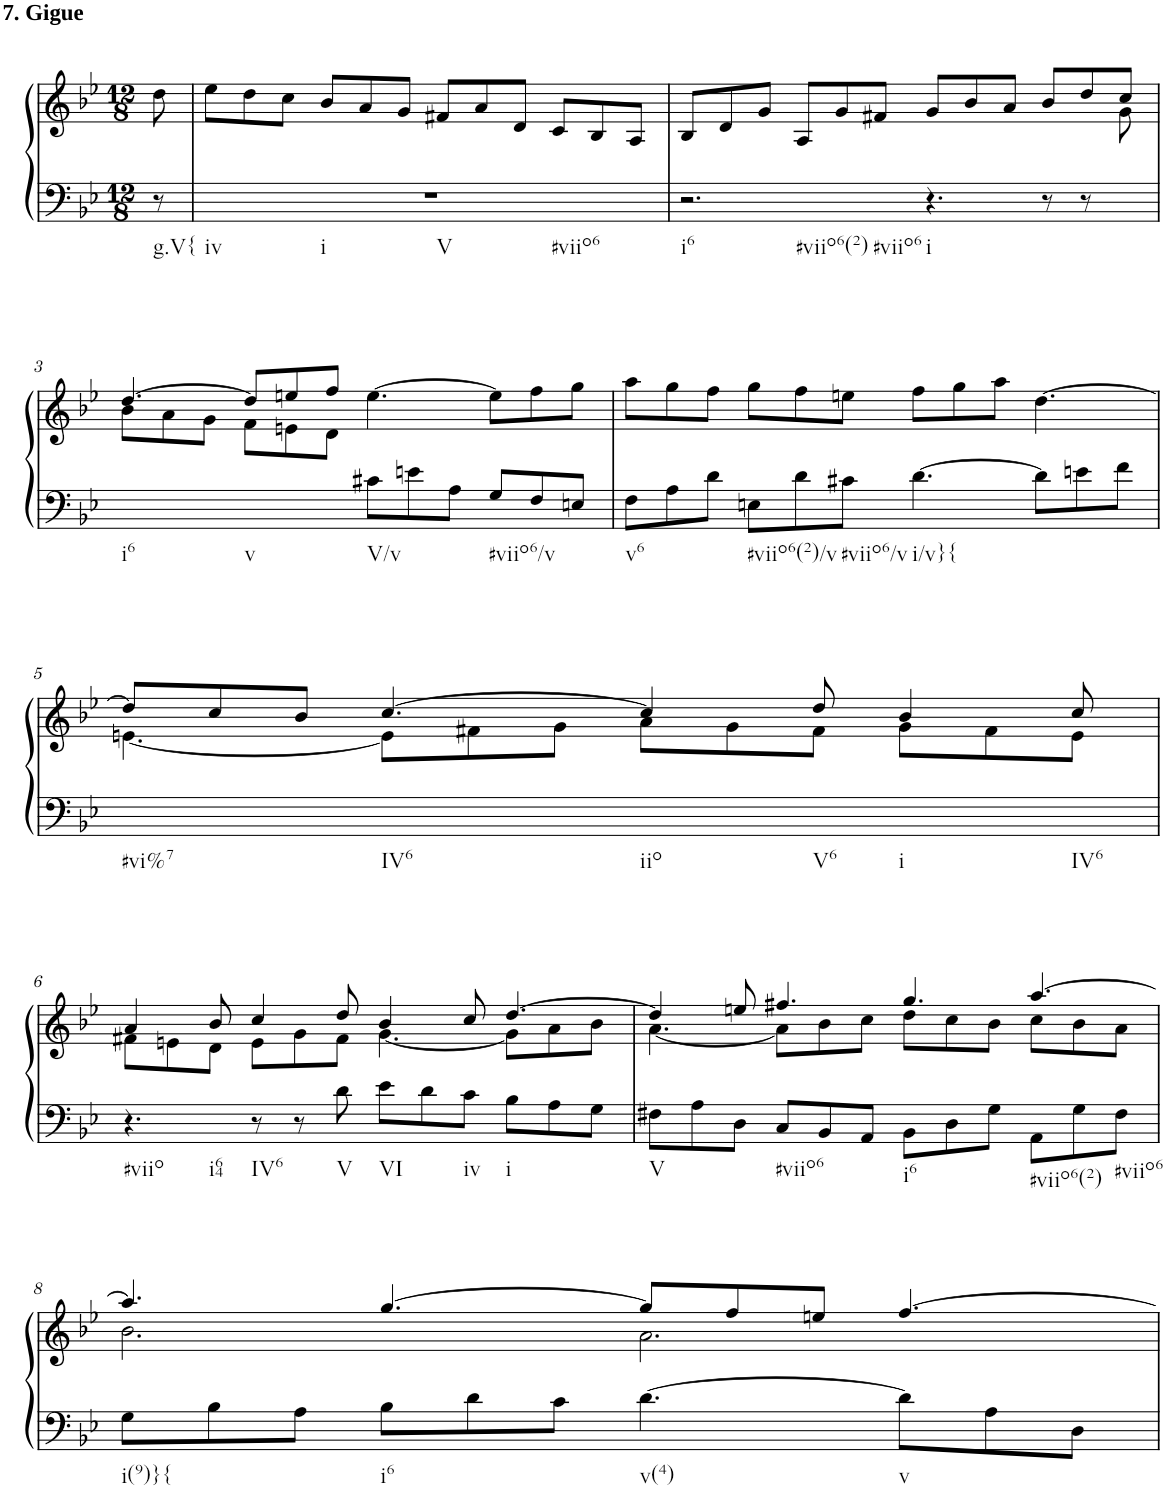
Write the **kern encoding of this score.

**kern	**kern
*part1	*part1
*staff2	*staff1
*I"unbenannt1	*
*clefF4	*clefG2
*k[b-e-]	*k[b-e-]
*M12/8	*M12/8
=	=
!	!LO:TX:a:B:t=7. Gigue
!LO:TX:b:t=g.V{	!
8r	8dd\
=1	=1
!LO:TX:b:t=iv	!
!LO:TX:b:t=i	!
!LO:TX:b:t=V	!
!LO:TX:b:t=#viio6	!
1.r	8ee-\L
.	8dd\
.	8cc\J
.	8b-/L
.	8a/
.	8g/J
.	8f#X/L
.	8a/
.	8d/J
.	8c/L
.	8B-/
.	8A/J
=2	=2
*	*^
!LO:TX:b:t=i6	!	!
!LO:TX:b:t=#viio6(2)	!	!
!LO:TX:b:t=#viio6	!	!
2.r	8B-/L	4.ryy
.	8d/	.
.	8g/J	.
*	*v	*v
.	8A/L
.	8g/
.	8f#X/J
!LO:TX:b:t=i	!
4.r	8g/L
.	8b-/
.	8a/J
8r	8b-/L
8r	8dd/
*	*^
8ryy	8cc/J	8g\
!!LO:LB:g=z	!!
=3	=3	=3
!LO:TX:b:t=i6	!	!
!LO:TX:b:t=v	!	!
2ryy	[4.dd/	8b-\L
.	.	8a\
.	.	8g\J
.	8dd/L]	8f\L
4ryy	8een/	8en\
.	8ff/J	8d\J
!LO:TX:b:t=V/v	!	!
8c#X\L	[4.ee\	2.ryy
8en\	.	.
8A\J	.	.
!LO:TX:b:t=#viio6/v	!	!
8G/L	8ee\L]	.
8F/	8ff\	.
8En/J	8gg\J	.
*	*v	*v
=4	=4
!LO:TX:b:t=v6	!
8F\L	8aa\L
8A\	8gg\
8d\J	8ff\J
!LO:TX:b:t=#viio6(2)/v	!
8En\L	8gg\L
8d\	8ff\
!LO:TX:b:t=#viio6/v	!
8c#X\J	8een\J
!LO:TX:b:t=i/v}{	!
[4.d\	8ff\L
.	8gg\
.	8aa\J
8d\L]	[4.dd\
8en\	.
8f\J	.
!!LO:LB:g=z
=5	=5
*	*^
!LO:TX:b:t=#vi%7	!	!
!LO:TX:b:t=IV6	!	!
!LO:TX:b:t=iio	!	!
!LO:TX:b:t=V6	!	!
!LO:TX:b:t=i	!	!
!LO:TX:b:t=IV6	!	!
1.ryy	8dd/L]	[4.en\
.	8cc/	.
.	8b-/J	.
.	[4.cc/	8e\L]
.	.	8f#X\
.	.	8g\J
.	4cc/]	8a\L
.	.	8g\
.	8dd/	8f#\J
.	4b-/	8g\L
.	.	8f#\
.	8cc/	8e\J
!!LO:LB:g=z	!!
=6	=6	=6
!LO:TX:b:t=#viio	!	!
!LO:TX:b:t=i64	!	!
4.r	4a/	8f#X\L
.	.	8en\
.	8b-/	8d\J
!LO:TX:b:t=IV6	!	!
8r	4cc/	8e\L
8r	.	8g\
!LO:TX:b:t=V	!	!
8d\	8dd/	8f#\J
!LO:TX:b:t=VI	!	!
8e-\L	4b-/	[4.g\
8d\	.	.
!LO:TX:b:t=iv	!	!
8c\J	8cc/	.
!LO:TX:b:t=i	!	!
8B-\L	[4.dd/	8g\L]
8A\	.	8a\
8G\J	.	8b-\J
=7	=7	=7
!LO:TX:b:t=V	!	!
8F#X\L	4dd/]	[4.a\
8A\	.	.
8D\J	8een/	.
!LO:TX:b:t=#viio6	!	!
8C/L	4.ff#X/	8a\L]
8BB-/	.	8b-\
8AA/J	.	8cc\J
!LO:TX:b:t=i6	!	!
8BB-\L	4.gg/	8dd\L
8D\	.	8cc\
8G\J	.	8b-\J
!LO:TX:b:t=#viio6(2)	!	!
8AA\L	[4.aa/	8cc\L
8G\	.	8b-\
!LO:TX:b:t=#viio6	!	!
8F#\J	.	8a\J
!!LO:LB:g=z	!!
=8	=8	=8
!LO:TX:b:t=i(9)}{	!	!
8G\L	4.aa/]	2.b-\
8B-\	.	.
8A\J	.	.
!LO:TX:b:t=i6	!	!
8B-\L	[4.gg/	.
8d\	.	.
8c\J	.	.
!LO:TX:b:t=v(4)	!	!
[4.d\	8gg/L]	2.a\
.	8ff/	.
.	8een/J	.
!LO:TX:b:t=v	!	!
8d\L]	[4.ff/	.
8A\	.	.
8D\J	.	.
*	*v	*v
=	=
*-	*-
